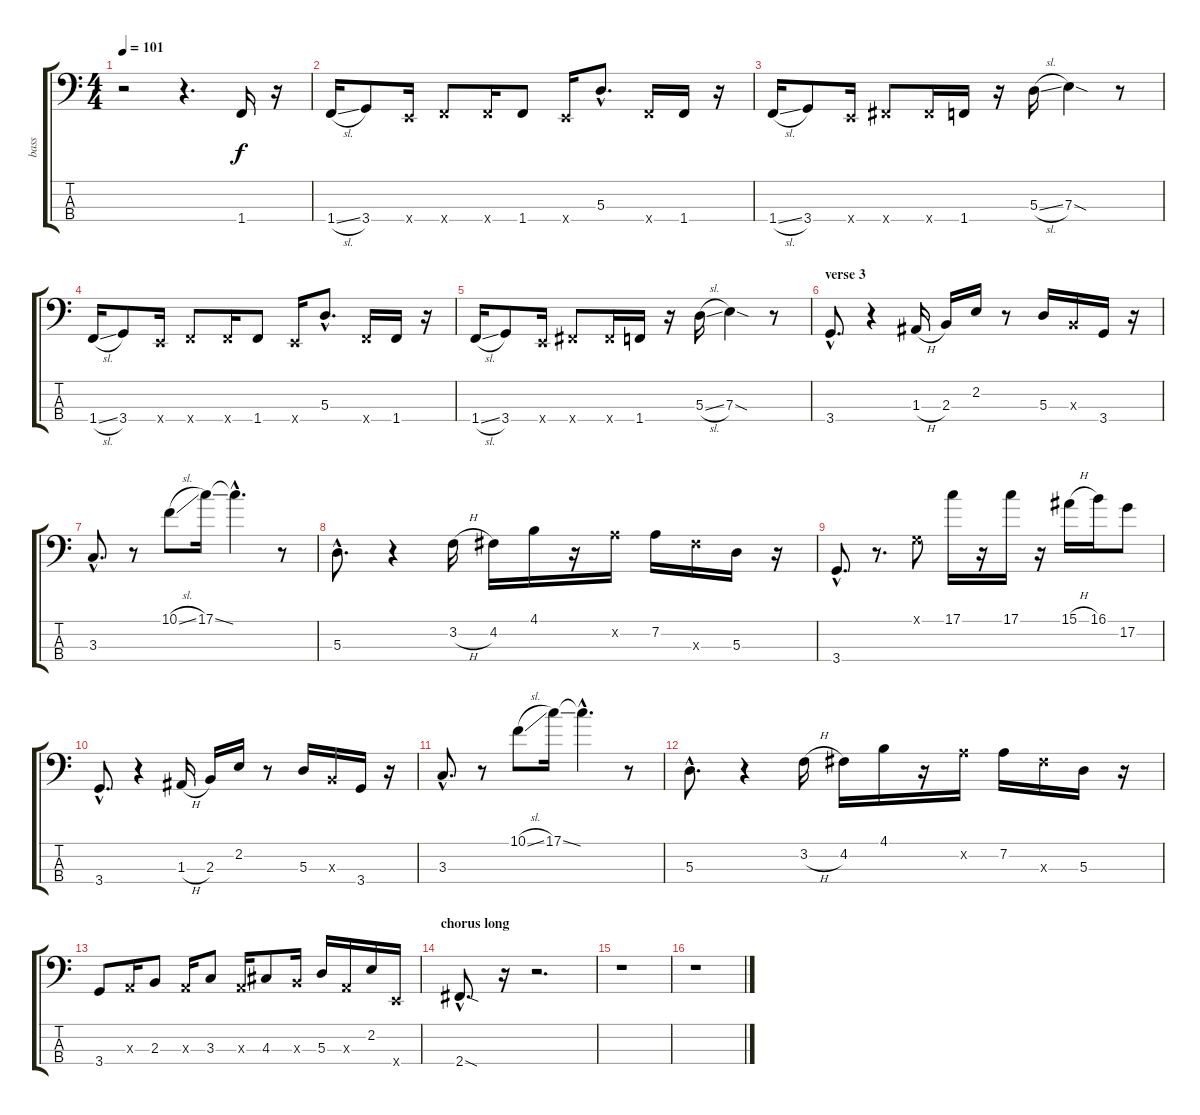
\track ("bass" "bass") {instrument electricbassfinger}
\staff {score tabs}
\tuning (G2 D2 A1 E1) {hide}
\ts (4 4)
\tempo 101
\clef f4
\ks c
r.2{dy f} r.4{d} 1.4.16 r.16 |
1.4{sl}.16 3.4.8 0.4{x}.16 1.4{x}.8 1.4{x}.16 1.4.8 0.4{x}.16 5.3{hac}.8{d} 1.4{x}.16 1.4.16 r.16 |
1.4{sl}.16 3.4.8 0.4{x}.16 2.4{x}.8 2.4{x}.16 1.4.16 r.16 5.3{sl}.16 7.3{sod}.4 r.8 |
1.4{sl}.16 3.4.8 0.4{x}.16 1.4{x}.8 1.4{x}.16 1.4.8 0.4{x}.16 5.3{hac}.8{d} 1.4{x}.16 1.4.16 r.16 |
1.4{sl}.16 3.4.8 0.4{x}.16 2.4{x}.8 2.4{x}.16 1.4.16 r.16 5.3{sl}.16 7.3{sod}.4 r.8 |
\section ("" "verse 3")
3.4{hac}.8{d} r.4 1.3{h}.16 2.3.16 2.2.16 r.8 5.3.16 2.3{x}.16 3.4.16 r.16 |
3.3{hac}.8{d} r.8 10.1{sl}.8 17.1{ss}.16 17.1{hac t}.4{d} r.8 |
5.3{hac}.8{d} r.4 3.2{h}.16 4.2.16 4.1.16 r.16 7.2{x}.16 7.2.16 9.3{x}.16 5.3.16 r.16 |
3.4{hac}.8{d} r.8{d} 0.1{x}.8 17.1.16 r.16 17.1.16 r.16 15.1{h}.16 16.1.16 17.2.8 |
3.4{hac}.8{d} r.4 1.3{h}.16 2.3.16 2.2.16 r.8 5.3.16 2.3{x}.16 3.4.16 r.16 |
3.3{hac}.8{d} r.8 10.1{sl}.8 17.1{ss}.16 17.1{hac t}.4{d} r.8 |
5.3{hac}.8{d} r.4 3.2{h}.16 4.2.16 4.1.16 r.16 7.2{x}.16 7.2.16 9.3{x}.16 5.3.16 r.16 |
3.4.8 0.3{x}.16 2.3.8 0.3{x}.16 3.3.8 0.3{x}.16 4.3.8 2.3{x}.16 5.3.16 0.3{x}.16 2.2.16 0.4{x}.16 |
\section ("" "chorus long")
2.4{sod hac}.8{d} r.16 r.2{d} |
r.1 |
r.1
